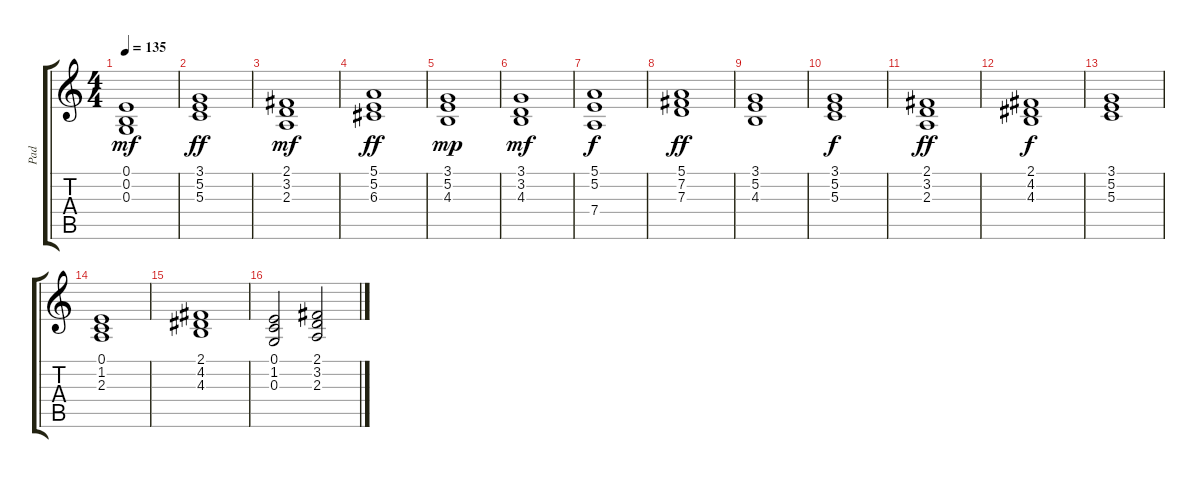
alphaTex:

\track ("Pad" "Pad") {instrument pad5bowed}
\staff {score tabs}
\tuning (E4 B3 G3 D3 A2 E2) {hide}
\ts (4 4)
\tempo 135
\clef g2
\ks c
(0.1 0.2 0.3).1{dy mf} |
(3.1 5.2 5.3).1{dy ff} |
(2.1 3.2 2.3).1{dy mf} |
(5.1 5.2 6.3).1{dy ff} |
(3.1 5.2 4.3).1{dy mp} |
(3.1 3.2 4.3).1{dy mf} |
(5.1 5.2 7.4).1{dy f} |
(5.1 7.2 7.3).1{dy ff} |
(3.1 5.2 4.3).1 |
(3.1 5.2 5.3).1{dy f} |
(2.1 3.2 2.3).1{dy ff} |
(2.1 4.2 4.3).1{dy f} |
(3.1 5.2 5.3).1 |
(0.1 1.2 2.3).1 |
(2.1 4.2 4.3).1 |
(0.1 1.2 0.3).2 (2.1 3.2 2.3).2
